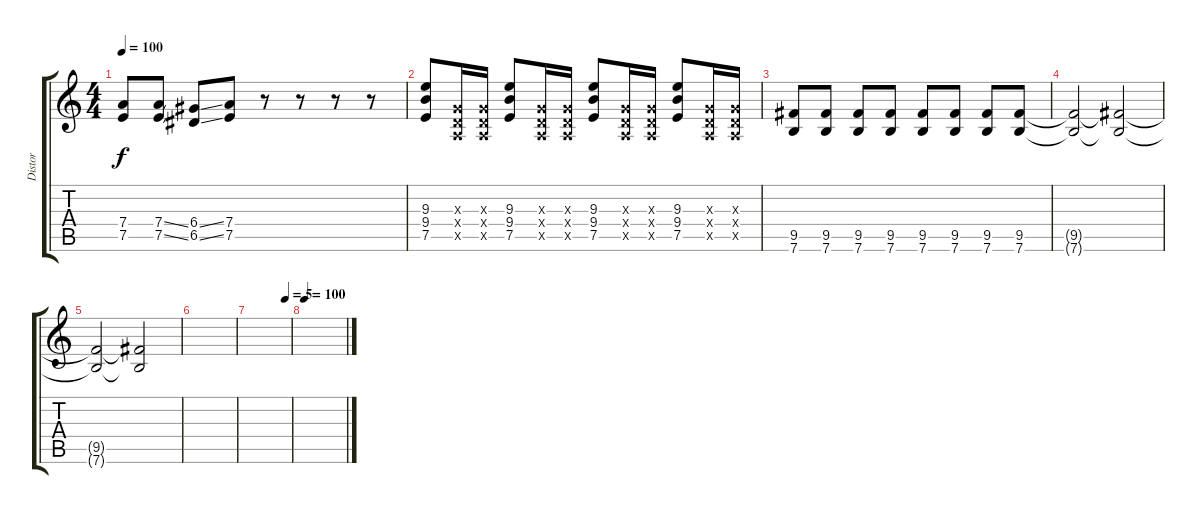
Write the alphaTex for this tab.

\track ("Distor" "Distor") {instrument distortionguitar}
\staff {score tabs}
\tuning (E4 B3 G3 D3 A2 E2) {hide}
\ts (4 4)
\tempo 100
\clef g2
\ks c
(7.4 7.5).8{dy f} (7.4{ss} 7.5{ss}).8 (6.4{ss} 6.5{ss}).8 (7.4 7.5).8 r.8 r.8 r.8 r.8 |
(9.3 9.4 7.5).8 (0.3{x} 0.4{x} 0.5{x}).16 (0.3{x} 0.4{x} 0.5{x}).16 (9.3 9.4 7.5).8 (0.3{x} 0.4{x} 0.5{x}).16 (0.3{x} 0.4{x} 0.5{x}).16 (9.3 9.4 7.5).8 (0.3{x} 0.4{x} 0.5{x}).16 (0.3{x} 0.4{x} 0.5{x}).16 (9.3 9.4 7.5).8 (0.3{x} 0.4{x} 0.5{x}).16 (0.3{x} 0.4{x} 0.5{x}).16 |
(9.5 7.6).8 (9.5 7.6).8 (9.5 7.6).8 (9.5 7.6).8 (9.5 7.6).8 (9.5 7.6).8 (9.5 7.6).8 (9.5 7.6).8 |
(9.5{t} 7.6{t}).2 (9.5{t} 7.6{t}).2 |
(9.5{t} 7.6{t}).2 (9.5{t} 7.6{t}).2 |
|
\tempo (5 0.875)
|
\tempo 100
